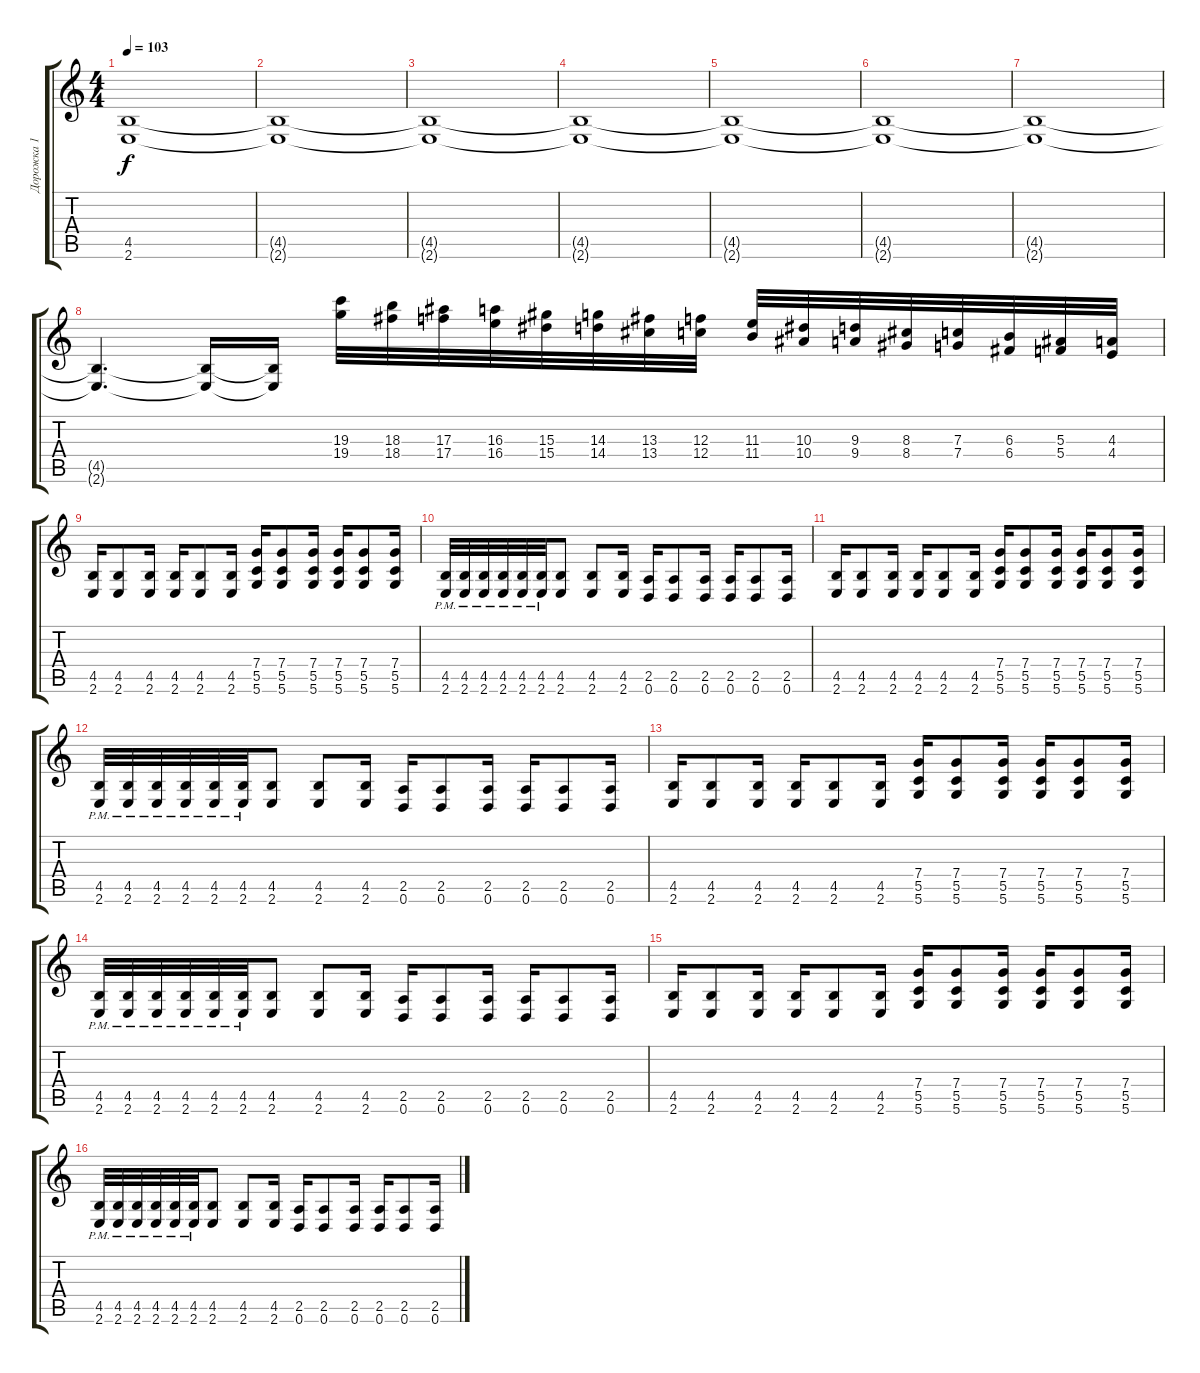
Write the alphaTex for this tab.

\track ("Дорожка 1" "Дорожка 1") {instrument distortionguitar}
\staff {score tabs}
\tuning (D4 A3 F3 C3 G2 D2) {hide}
\ts (4 4)
\tempo 103
\clef g2
\ks c
(4.5 2.6).1{dy f} |
(4.5{t} 2.6{t}).1 |
(4.5{t} 2.6{t}).1 |
(4.5{t} 2.6{t}).1 |
(4.5{t} 2.6{t}).1 |
(4.5{t} 2.6{t}).1 |
(4.5{t} 2.6{t}).1 |
(4.5{t} 2.6{t}).4{d} (4.5{t} 2.6{t}).16 (4.5{t} 2.6{t}).16 (19.3 19.4).32 (18.3 18.4).32 (17.3 17.4).32 (16.3 16.4).32 (15.3 15.4).32 (14.3 14.4).32 (13.3 13.4).32 (12.3 12.4).32 (11.3 11.4).32 (10.3 10.4).32 (9.3 9.4).32 (8.3 8.4).32 (7.3 7.4).32 (6.3 6.4).32 (5.3 5.4).32 (4.3 4.4).32 |
(4.5 2.6).16 (4.5 2.6).8 (4.5 2.6).16 (4.5 2.6).16 (4.5 2.6).8 (4.5 2.6).16 (7.4 5.5 5.6).16 (7.4 5.5 5.6).8 (7.4 5.5 5.6).16 (7.4 5.5 5.6).16 (7.4 5.5 5.6).8 (7.4 5.5 5.6).16 |
(4.5{pm} 2.6{pm}).32 (4.5{pm} 2.6{pm}).32 (4.5{pm} 2.6{pm}).32 (4.5{pm} 2.6{pm}).32 (4.5{pm} 2.6{pm}).32 (4.5{pm} 2.6{pm}).32 (4.5 2.6).8 (4.5 2.6).8 (4.5 2.6).16 (2.5 0.6).16 (2.5 0.6).8 (2.5 0.6).16 (2.5 0.6).16 (2.5 0.6).8 (2.5 0.6).16 |
(4.5 2.6).16 (4.5 2.6).8 (4.5 2.6).16 (4.5 2.6).16 (4.5 2.6).8 (4.5 2.6).16 (7.4 5.5 5.6).16 (7.4 5.5 5.6).8 (7.4 5.5 5.6).16 (7.4 5.5 5.6).16 (7.4 5.5 5.6).8 (7.4 5.5 5.6).16 |
(4.5{pm} 2.6{pm}).32 (4.5{pm} 2.6{pm}).32 (4.5{pm} 2.6{pm}).32 (4.5{pm} 2.6{pm}).32 (4.5{pm} 2.6{pm}).32 (4.5{pm} 2.6{pm}).32 (4.5 2.6).8 (4.5 2.6).8 (4.5 2.6).16 (2.5 0.6).16 (2.5 0.6).8 (2.5 0.6).16 (2.5 0.6).16 (2.5 0.6).8 (2.5 0.6).16 |
(4.5 2.6).16 (4.5 2.6).8 (4.5 2.6).16 (4.5 2.6).16 (4.5 2.6).8 (4.5 2.6).16 (7.4 5.5 5.6).16 (7.4 5.5 5.6).8 (7.4 5.5 5.6).16 (7.4 5.5 5.6).16 (7.4 5.5 5.6).8 (7.4 5.5 5.6).16 |
(4.5{pm} 2.6{pm}).32 (4.5{pm} 2.6{pm}).32 (4.5{pm} 2.6{pm}).32 (4.5{pm} 2.6{pm}).32 (4.5{pm} 2.6{pm}).32 (4.5{pm} 2.6{pm}).32 (4.5 2.6).8 (4.5 2.6).8 (4.5 2.6).16 (2.5 0.6).16 (2.5 0.6).8 (2.5 0.6).16 (2.5 0.6).16 (2.5 0.6).8 (2.5 0.6).16 |
(4.5 2.6).16 (4.5 2.6).8 (4.5 2.6).16 (4.5 2.6).16 (4.5 2.6).8 (4.5 2.6).16 (7.4 5.5 5.6).16 (7.4 5.5 5.6).8 (7.4 5.5 5.6).16 (7.4 5.5 5.6).16 (7.4 5.5 5.6).8 (7.4 5.5 5.6).16 |
(4.5{pm} 2.6{pm}).32 (4.5{pm} 2.6{pm}).32 (4.5{pm} 2.6{pm}).32 (4.5{pm} 2.6{pm}).32 (4.5{pm} 2.6{pm}).32 (4.5{pm} 2.6{pm}).32 (4.5 2.6).8 (4.5 2.6).8 (4.5 2.6).16 (2.5 0.6).16 (2.5 0.6).8 (2.5 0.6).16 (2.5 0.6).16 (2.5 0.6).8 (2.5 0.6).16
